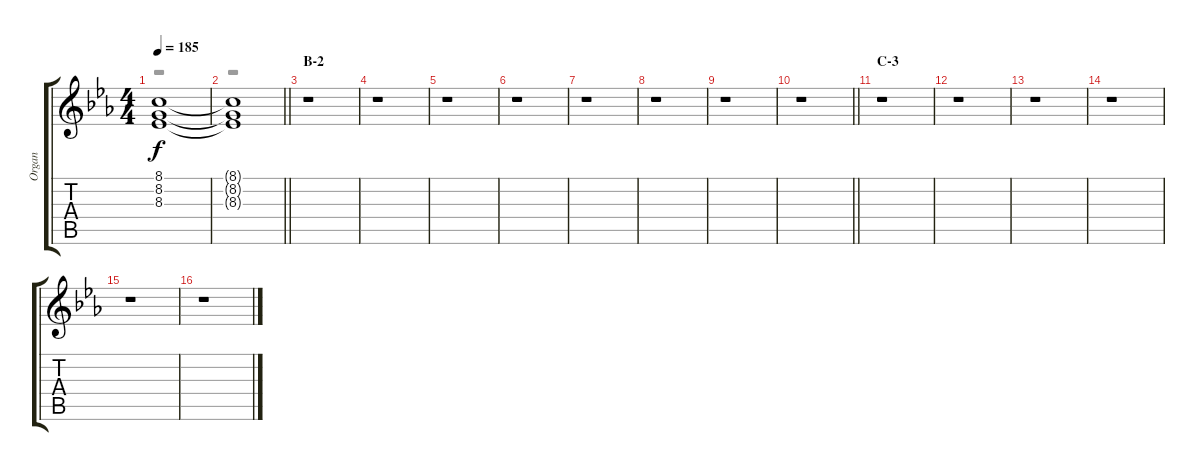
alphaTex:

\track ("Organ" "Organ") {instrument churchorgan}
\staff {score tabs}
\tuning (E4 B3 G3 D3 A2 E2) {hide}
\voice
\ts (4 4)
\tempo 185
\clef g2
\ks eb
(8.1 8.2 8.3).1{dy f} |
\barLineRight lightlight
(8.1{t} 8.2{t} 8.3{t}).1 |
\section ("" "B-2")
r.1 |
r.1 |
r.1 |
r.1 |
r.1 |
r.1 |
r.1 |
\barLineRight lightlight
r.1 |
\section ("" "C-3")
r.1 |
r.1 |
r.1 |
r.1 |
r.1 |
r.1
\voice
\clef g2
\ottava regular
\simile none
\ks eb
r.1{dy f} |
\barLineRight lightlight
r.1 |
r.1 |
r.1 |
r.1 |
r.1 |
r.1 |
r.1 |
r.1 |
\barLineRight lightlight
r.1 |
r.1 |
r.1 |
r.1 |
r.1 |
r.1 |
r.1
